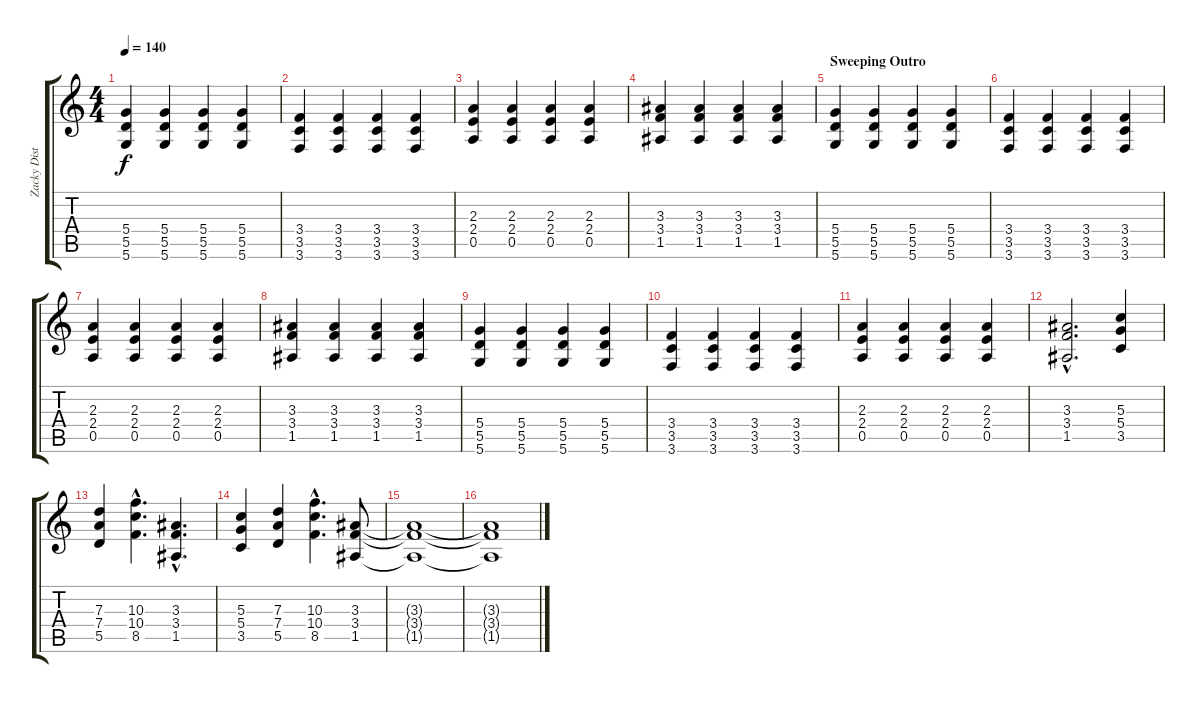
\track ("Zacky Distortion" "Zacky Dist") {instrument overdrivenguitar}
\staff {score tabs}
\tuning (E4 B3 G3 D3 A2 D2) {hide}
\ts (4 4)
\tempo 140
\clef g2
\ks c
(5.4 5.5 5.6).4{dy f} (5.4 5.5 5.6).4 (5.4 5.5 5.6).4 (5.4 5.5 5.6).4 |
(3.4 3.5 3.6).4 (3.4 3.5 3.6).4 (3.4 3.5 3.6).4 (3.4 3.5 3.6).4 |
(2.3 2.4 0.5).4 (2.3 2.4 0.5).4 (2.3 2.4 0.5).4 (2.3 2.4 0.5).4 |
(3.3 3.4 1.5).4 (3.3 3.4 1.5).4 (3.3 3.4 1.5).4 (3.3 3.4 1.5).4 |
\section ("" "Sweeping Outro")
(5.4 5.5 5.6).4 (5.4 5.5 5.6).4 (5.4 5.5 5.6).4 (5.4 5.5 5.6).4 |
(3.4 3.5 3.6).4 (3.4 3.5 3.6).4 (3.4 3.5 3.6).4 (3.4 3.5 3.6).4 |
(2.3 2.4 0.5).4 (2.3 2.4 0.5).4 (2.3 2.4 0.5).4 (2.3 2.4 0.5).4 |
(3.3 3.4 1.5).4 (3.3 3.4 1.5).4 (3.3 3.4 1.5).4 (3.3 3.4 1.5).4 |
(5.4 5.5 5.6).4 (5.4 5.5 5.6).4 (5.4 5.5 5.6).4 (5.4 5.5 5.6).4 |
(3.4 3.5 3.6).4 (3.4 3.5 3.6).4 (3.4 3.5 3.6).4 (3.4 3.5 3.6).4 |
(2.3 2.4 0.5).4 (2.3 2.4 0.5).4 (2.3 2.4 0.5).4 (2.3 2.4 0.5).4 |
(3.3{hac} 3.4{hac} 1.5{hac}).2{d volume 6} (5.3 5.4 3.5).4 |
(7.3 7.4 5.5).4 (10.3{hac} 10.4{hac} 8.5{hac}).4{d} (3.3{hac} 3.4{hac} 1.5{hac}).4{d} |
(5.3 5.4 3.5).4 (7.3 7.4 5.5).4 (10.3{hac} 10.4{hac} 8.5{hac}).4{d} (3.3 3.4 1.5).8{volume 2} |
(3.3{t} 3.4{t} 1.5{t}).1 |
(3.3{t} 3.4{t} 1.5{t}).1
